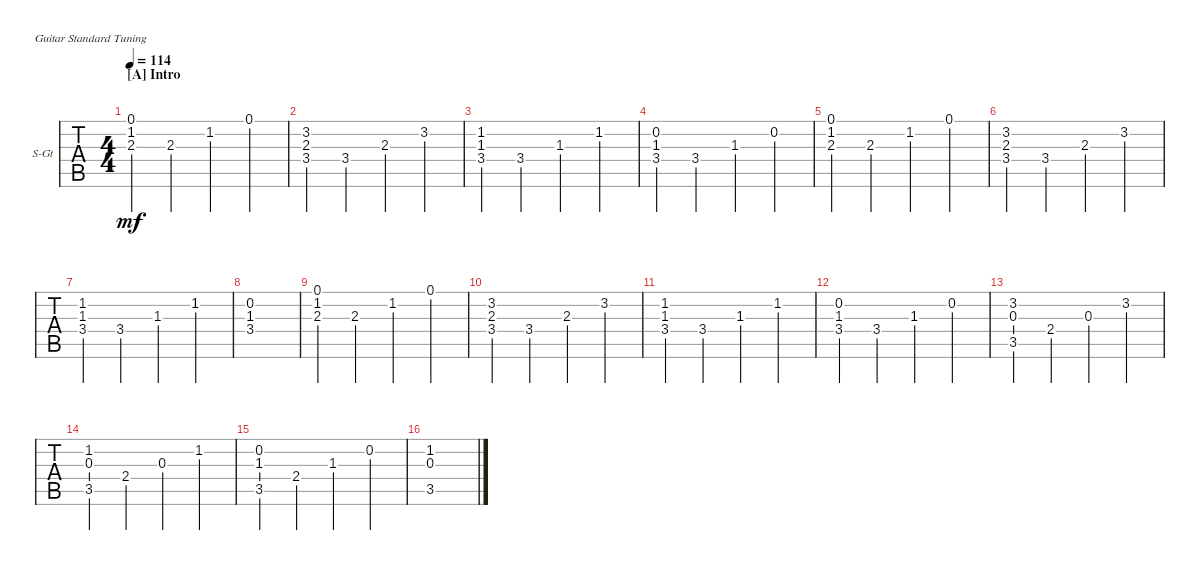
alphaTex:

\defaultSystemsLayout 4
\bracketExtendMode groupsimilarinstruments
\firstSystemTrackNameOrientation horizontal
\otherSystemsTrackNameOrientation horizontal
\track ("Steel Guitar" "S-Gt") {instrument acousticguitarsteel}
\staff {tabs}
\tuning (E4 B3 G3 D3 A2 E2)
\ts (4 4)
\section ("A" "Intro")
\tempo 114
\clef g2
\ks c
(0.1 1.2 2.3).4{lyrics (0 "") lyrics (1 "") lyrics (2 "") lyrics (3 "") lyrics (4 "") dy mf instrument acousticguitarsteel} 2.3.4{lyrics (0 "") lyrics (1 "") lyrics (2 "") lyrics (3 "") lyrics (4 "")} 1.2.4{lyrics (0 "") lyrics (1 "") lyrics (2 "") lyrics (3 "") lyrics (4 "")} 0.1.4{lyrics (0 "") lyrics (1 "") lyrics (2 "") lyrics (3 "") lyrics (4 "")} |
(2.3 3.2 3.4).4{lyrics (0 "") lyrics (1 "") lyrics (2 "") lyrics (3 "") lyrics (4 "")} 3.4.4{lyrics (0 "") lyrics (1 "") lyrics (2 "") lyrics (3 "") lyrics (4 "")} 2.3.4{lyrics (0 "") lyrics (1 "") lyrics (2 "") lyrics (3 "") lyrics (4 "")} 3.2.4{lyrics (0 "") lyrics (1 "") lyrics (2 "") lyrics (3 "") lyrics (4 "")} |
(1.2 1.3 3.4).4{lyrics (0 "") lyrics (1 "") lyrics (2 "") lyrics (3 "") lyrics (4 "")} 3.4.4{lyrics (0 "") lyrics (1 "") lyrics (2 "") lyrics (3 "") lyrics (4 "")} 1.3.4{lyrics (0 "") lyrics (1 "") lyrics (2 "") lyrics (3 "") lyrics (4 "")} 1.2.4{lyrics (0 "") lyrics (1 "") lyrics (2 "") lyrics (3 "") lyrics (4 "")} |
(3.4 0.2 1.3).4{lyrics (0 "") lyrics (1 "") lyrics (2 "") lyrics (3 "") lyrics (4 "")} 3.4.4{lyrics (0 "") lyrics (1 "") lyrics (2 "") lyrics (3 "") lyrics (4 "")} 1.3.4{lyrics (0 "") lyrics (1 "") lyrics (2 "") lyrics (3 "") lyrics (4 "")} 0.2.4{lyrics (0 "") lyrics (1 "") lyrics (2 "") lyrics (3 "") lyrics (4 "")} |
(2.3 1.2 0.1).4{lyrics (0 "") lyrics (1 "") lyrics (2 "") lyrics (3 "") lyrics (4 "")} 2.3.4{lyrics (0 "") lyrics (1 "") lyrics (2 "") lyrics (3 "") lyrics (4 "")} 1.2.4{lyrics (0 "") lyrics (1 "") lyrics (2 "") lyrics (3 "") lyrics (4 "")} 0.1.4{lyrics (0 "") lyrics (1 "") lyrics (2 "") lyrics (3 "") lyrics (4 "")} |
(2.3 3.2 3.4).4{lyrics (0 "") lyrics (1 "") lyrics (2 "") lyrics (3 "") lyrics (4 "")} 3.4.4{lyrics (0 "") lyrics (1 "") lyrics (2 "") lyrics (3 "") lyrics (4 "")} 2.3.4{lyrics (0 "") lyrics (1 "") lyrics (2 "") lyrics (3 "") lyrics (4 "")} 3.2.4{lyrics (0 "") lyrics (1 "") lyrics (2 "") lyrics (3 "") lyrics (4 "")} |
(1.2 1.3 3.4).4{lyrics (0 "") lyrics (1 "") lyrics (2 "") lyrics (3 "") lyrics (4 "")} 3.4.4{lyrics (0 "") lyrics (1 "") lyrics (2 "") lyrics (3 "") lyrics (4 "")} 1.3.4{lyrics (0 "") lyrics (1 "") lyrics (2 "") lyrics (3 "") lyrics (4 "")} 1.2.4{lyrics (0 "") lyrics (1 "") lyrics (2 "") lyrics (3 "") lyrics (4 "")} |
(3.4 0.2 1.3).1{lyrics (0 "") lyrics (1 "") lyrics (2 "") lyrics (3 "") lyrics (4 "")} |
(0.1 1.2 2.3).4 2.3.4 1.2.4 0.1.4 |
(2.3 3.2 3.4).4{lyrics (0 "") lyrics (1 "") lyrics (2 "") lyrics (3 "") lyrics (4 "")} 3.4.4{lyrics (0 "") lyrics (1 "") lyrics (2 "") lyrics (3 "") lyrics (4 "")} 2.3.4{lyrics (0 "") lyrics (1 "") lyrics (2 "") lyrics (3 "") lyrics (4 "")} 3.2.4{lyrics (0 "") lyrics (1 "") lyrics (2 "") lyrics (3 "") lyrics (4 "")} |
(1.2 1.3 3.4).4{lyrics (0 "") lyrics (1 "") lyrics (2 "") lyrics (3 "") lyrics (4 "")} 3.4.4{lyrics (0 "") lyrics (1 "") lyrics (2 "") lyrics (3 "") lyrics (4 "")} 1.3.4{lyrics (0 "") lyrics (1 "") lyrics (2 "") lyrics (3 "") lyrics (4 "")} 1.2.4{lyrics (0 "") lyrics (1 "") lyrics (2 "") lyrics (3 "") lyrics (4 "")} |
(3.4 0.2 1.3).4{lyrics (0 "") lyrics (1 "") lyrics (2 "") lyrics (3 "") lyrics (4 "")} 3.4.4{lyrics (0 "") lyrics (1 "") lyrics (2 "") lyrics (3 "") lyrics (4 "")} 1.3.4{lyrics (0 "") lyrics (1 "") lyrics (2 "") lyrics (3 "") lyrics (4 "")} 0.2.4{lyrics (0 "") lyrics (1 "") lyrics (2 "") lyrics (3 "") lyrics (4 "")} |
(3.2 0.3 3.5).4{lyrics (0 "") lyrics (1 "") lyrics (2 "") lyrics (3 "") lyrics (4 "")} 2.4.4{lyrics (0 "") lyrics (1 "") lyrics (2 "") lyrics (3 "") lyrics (4 "")} 0.3.4{lyrics (0 "") lyrics (1 "") lyrics (2 "") lyrics (3 "") lyrics (4 "")} 3.2.4{lyrics (0 "") lyrics (1 "") lyrics (2 "") lyrics (3 "") lyrics (4 "")} |
(1.2 0.3 3.5).4{lyrics (0 "") lyrics (1 "") lyrics (2 "") lyrics (3 "") lyrics (4 "")} 2.4.4{lyrics (0 "") lyrics (1 "") lyrics (2 "") lyrics (3 "") lyrics (4 "")} 0.3.4{lyrics (0 "") lyrics (1 "") lyrics (2 "") lyrics (3 "") lyrics (4 "")} 1.2.4{lyrics (0 "") lyrics (1 "") lyrics (2 "") lyrics (3 "") lyrics (4 "")} |
(0.2 1.3 3.5).4{lyrics (0 "") lyrics (1 "") lyrics (2 "") lyrics (3 "") lyrics (4 "")} 2.4.4{lyrics (0 "") lyrics (1 "") lyrics (2 "") lyrics (3 "") lyrics (4 "")} 1.3.4{lyrics (0 "") lyrics (1 "") lyrics (2 "") lyrics (3 "") lyrics (4 "")} 0.2.4{lyrics (0 "") lyrics (1 "") lyrics (2 "") lyrics (3 "") lyrics (4 "")} |
(1.2 0.3 3.5).1{lyrics (0 "") lyrics (1 "") lyrics (2 "") lyrics (3 "") lyrics (4 "")}
